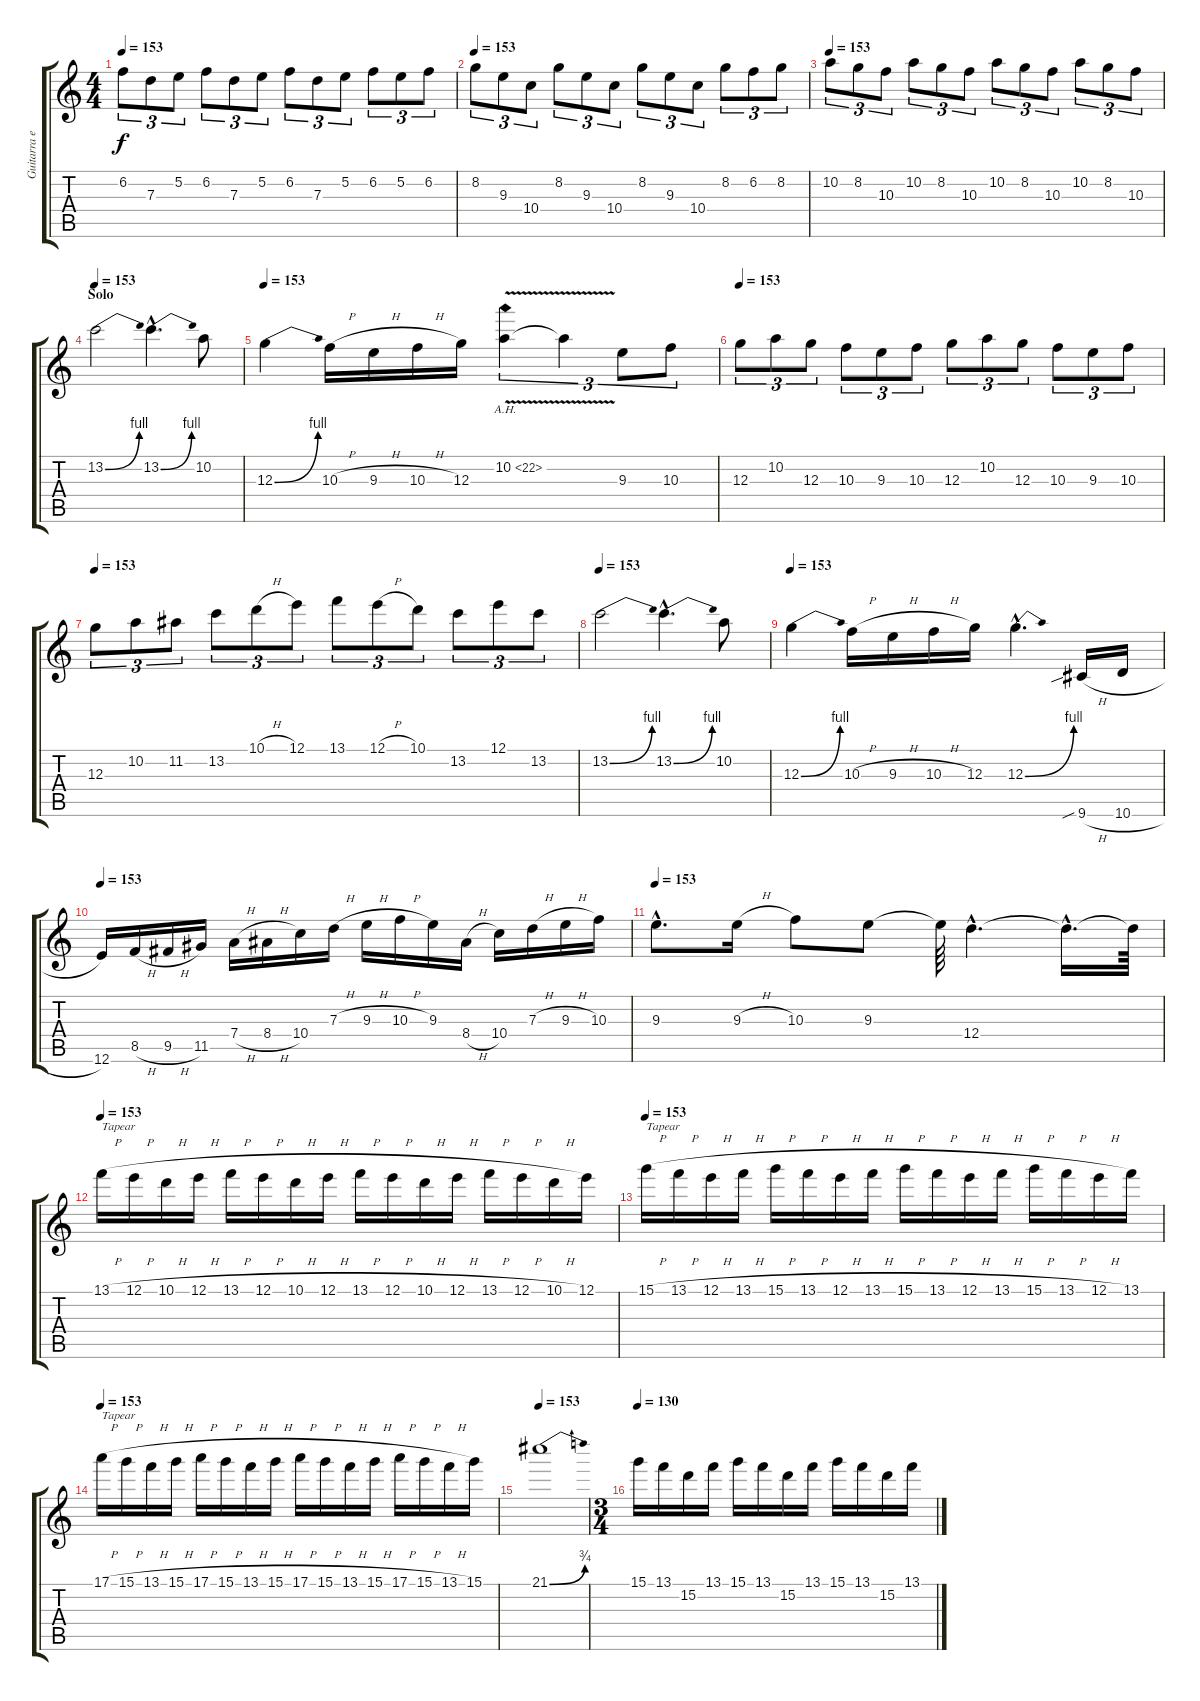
\track ("Guitarra eléctrica 3" "Guitarra e") {instrument distortionguitar}
\staff {score tabs}
\tuning (E4 B3 G3 D3 A2 E2) {hide}
\ts (4 4)
\tempo 153
\clef g2
\ks c
6.2.8{tu (3 2) dy f} 7.3.8{tu (3 2)} 5.2.8{tu (3 2)} 6.2.8{tu (3 2)} 7.3.8{tu (3 2)} 5.2.8{tu (3 2)} 6.2.8{tu (3 2)} 7.3.8{tu (3 2)} 5.2.8{tu (3 2)} 6.2.8{tu (3 2)} 5.2.8{tu (3 2)} 6.2.8{tu (3 2)} |
\tempo 153
8.2.8{tu (3 2)} 9.3.8{tu (3 2)} 10.4.8{tu (3 2)} 8.2.8{tu (3 2)} 9.3.8{tu (3 2)} 10.4.8{tu (3 2)} 8.2.8{tu (3 2)} 9.3.8{tu (3 2)} 10.4.8{tu (3 2)} 8.2.8{tu (3 2)} 6.2.8{tu (3 2)} 8.2.8{tu (3 2)} |
\tempo 153
10.2.8{tu (3 2)} 8.2.8{tu (3 2)} 10.3.8{tu (3 2)} 10.2.8{tu (3 2)} 8.2.8{tu (3 2)} 10.3.8{tu (3 2)} 10.2.8{tu (3 2)} 8.2.8{tu (3 2)} 10.3.8{tu (3 2)} 10.2.8{tu (3 2)} 8.2.8{tu (3 2)} 10.3.8{tu (3 2)} |
\section ("" "Solo")
\tempo 153
13.2{be (bend 0 0 60 4)}.2{volume 16} 13.2{be (bend 0 0 60 4) hac}.4{d} 10.2.8 |
\tempo 153
12.3{be (bend 0 0 60 4)}.4{volume 16} 10.3{h}.16 9.3{h}.16 10.3{h}.16 12.3.16 10.2{ah 12 v}.4{tu (3 2)} 10.2{t}.4{tu (3 2)} 9.3.8{tu (3 2)} 10.3.8{tu (3 2)} |
\tempo 153
12.3.8{tu (3 2) volume 16} 10.2.8{tu (3 2)} 12.3.8{tu (3 2)} 10.3.8{tu (3 2)} 9.3.8{tu (3 2)} 10.3.8{tu (3 2)} 12.3.8{tu (3 2)} 10.2.8{tu (3 2)} 12.3.8{tu (3 2)} 10.3.8{tu (3 2)} 9.3.8{tu (3 2)} 10.3.8{tu (3 2)} |
\tempo 153
12.3.8{tu (3 2) volume 16} 10.2.8{tu (3 2)} 11.2.8{tu (3 2)} 13.2.8{tu (3 2)} 10.1{h}.8{tu (3 2)} 12.1.8{tu (3 2)} 13.1.8{tu (3 2)} 12.1{h}.8{tu (3 2)} 10.1.8{tu (3 2)} 13.2.8{tu (3 2)} 12.1.8{tu (3 2)} 13.2.8{tu (3 2)} |
\tempo 153
13.2{be (bend 0 0 60 4)}.2{volume 16} 13.2{be (bend 0 0 60 4) hac}.4{d} 10.2.8 |
\tempo 153
12.3{be (bend 0 0 60 4)}.4{volume 16} 10.3{h}.16 9.3{h}.16 10.3{h}.16 12.3.16 12.3{be (bend 0 0 60 4) hac}.4{d} 9.6{sib h}.16 10.6{h}.16 |
\tempo 153
12.6.16{volume 16} 8.5{h}.16 9.5{h}.16 11.5.16 7.4{h}.16 8.4{h}.16 10.4.16 7.3{h}.16 9.3{h}.16 10.3{h}.16 9.3.16 8.4{h}.16 10.4.16 7.3{h}.16 9.3{h}.16 10.3.16 |
\tempo 153
9.3{hac}.8{d volume 16} 9.3{h}.16 10.3.8 9.3.8 9.3{t}.64 12.4{hac}.4{d} 12.4{hac t}.16{d} 12.4{t}.64 |
\tempo 153
13.1{h}.16{txt "Tapear"} 12.1{h}.16 10.1{h}.16 12.1{h}.16 13.1{h}.16 12.1{h}.16 10.1{h}.16 12.1{h}.16 13.1{h}.16 12.1{h}.16 10.1{h}.16 12.1{h}.16 13.1{h}.16 12.1{h}.16 10.1{h}.16 12.1.16 |
\tempo 153
15.1{h}.16{txt "Tapear"} 13.1{h}.16 12.1{h}.16 13.1{h}.16 15.1{h}.16 13.1{h}.16 12.1{h}.16 13.1{h}.16 15.1{h}.16 13.1{h}.16 12.1{h}.16 13.1{h}.16 15.1{h}.16 13.1{h}.16 12.1{h}.16 13.1.16 |
\tempo 153
17.1{h}.16{txt "Tapear"} 15.1{h}.16 13.1{h}.16 15.1{h}.16 17.1{h}.16 15.1{h}.16 13.1{h}.16 15.1{h}.16 17.1{h}.16 15.1{h}.16 13.1{h}.16 15.1{h}.16 17.1{h}.16 15.1{h}.16 13.1{h}.16 15.1.16 |
\tempo 153
21.1{be (bend 0 0 60 3)}.1 |
\ts (3 4)
\tempo 130
15.1.16 13.1.16 15.2.16 13.1.16 15.1.16 13.1.16 15.2.16 13.1.16 15.1.16 13.1.16 15.2.16 13.1.16
